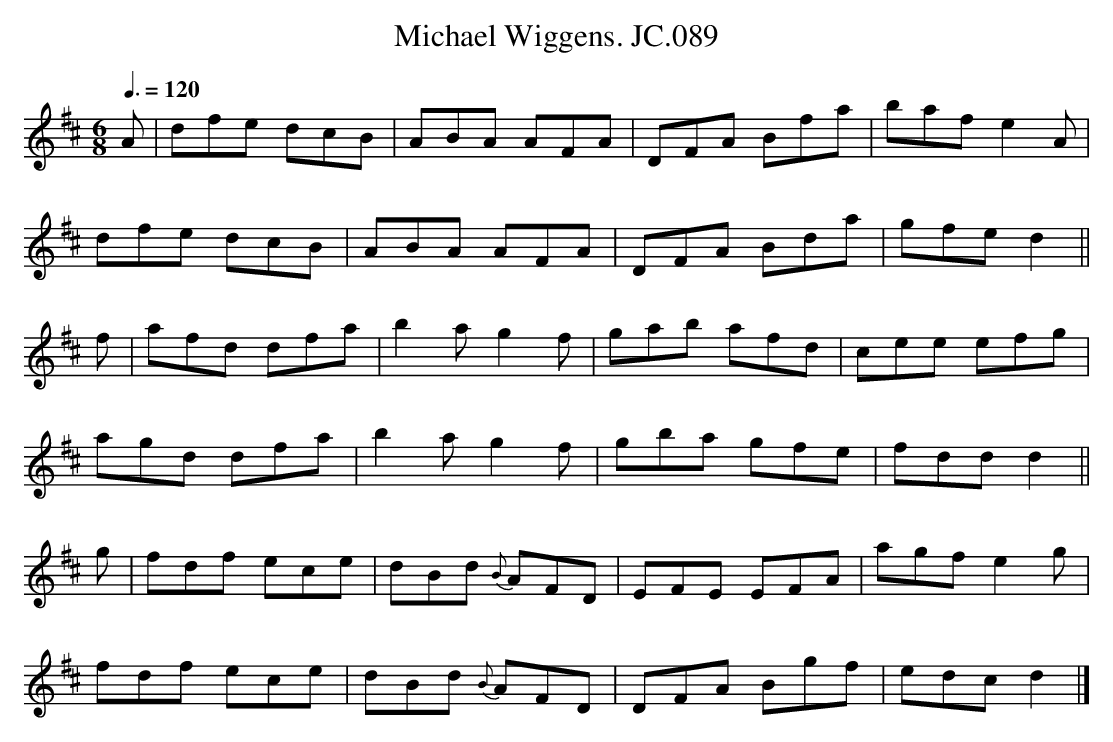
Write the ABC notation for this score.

X:1
T:Michael Wiggens. JC.089
M:6/8
L:1/8
Q:3/8=120
K:D
A|\\
dfe dcB|ABA AFA|DFA Bfa|baf e2A|
dfe dcB|ABA AFA|DFA Bda|gfed2||
f|afd dfa|b2a g2f|gab afd|cee efg|
agd dfa|b2a g2f|gba gfe|fdd d2||
g|fdf ece|dBd {B}AFD|EFE EFA|agf e2g|
fdf ece|dBd {B}AFD|DFA Bgf|edc d2|]
